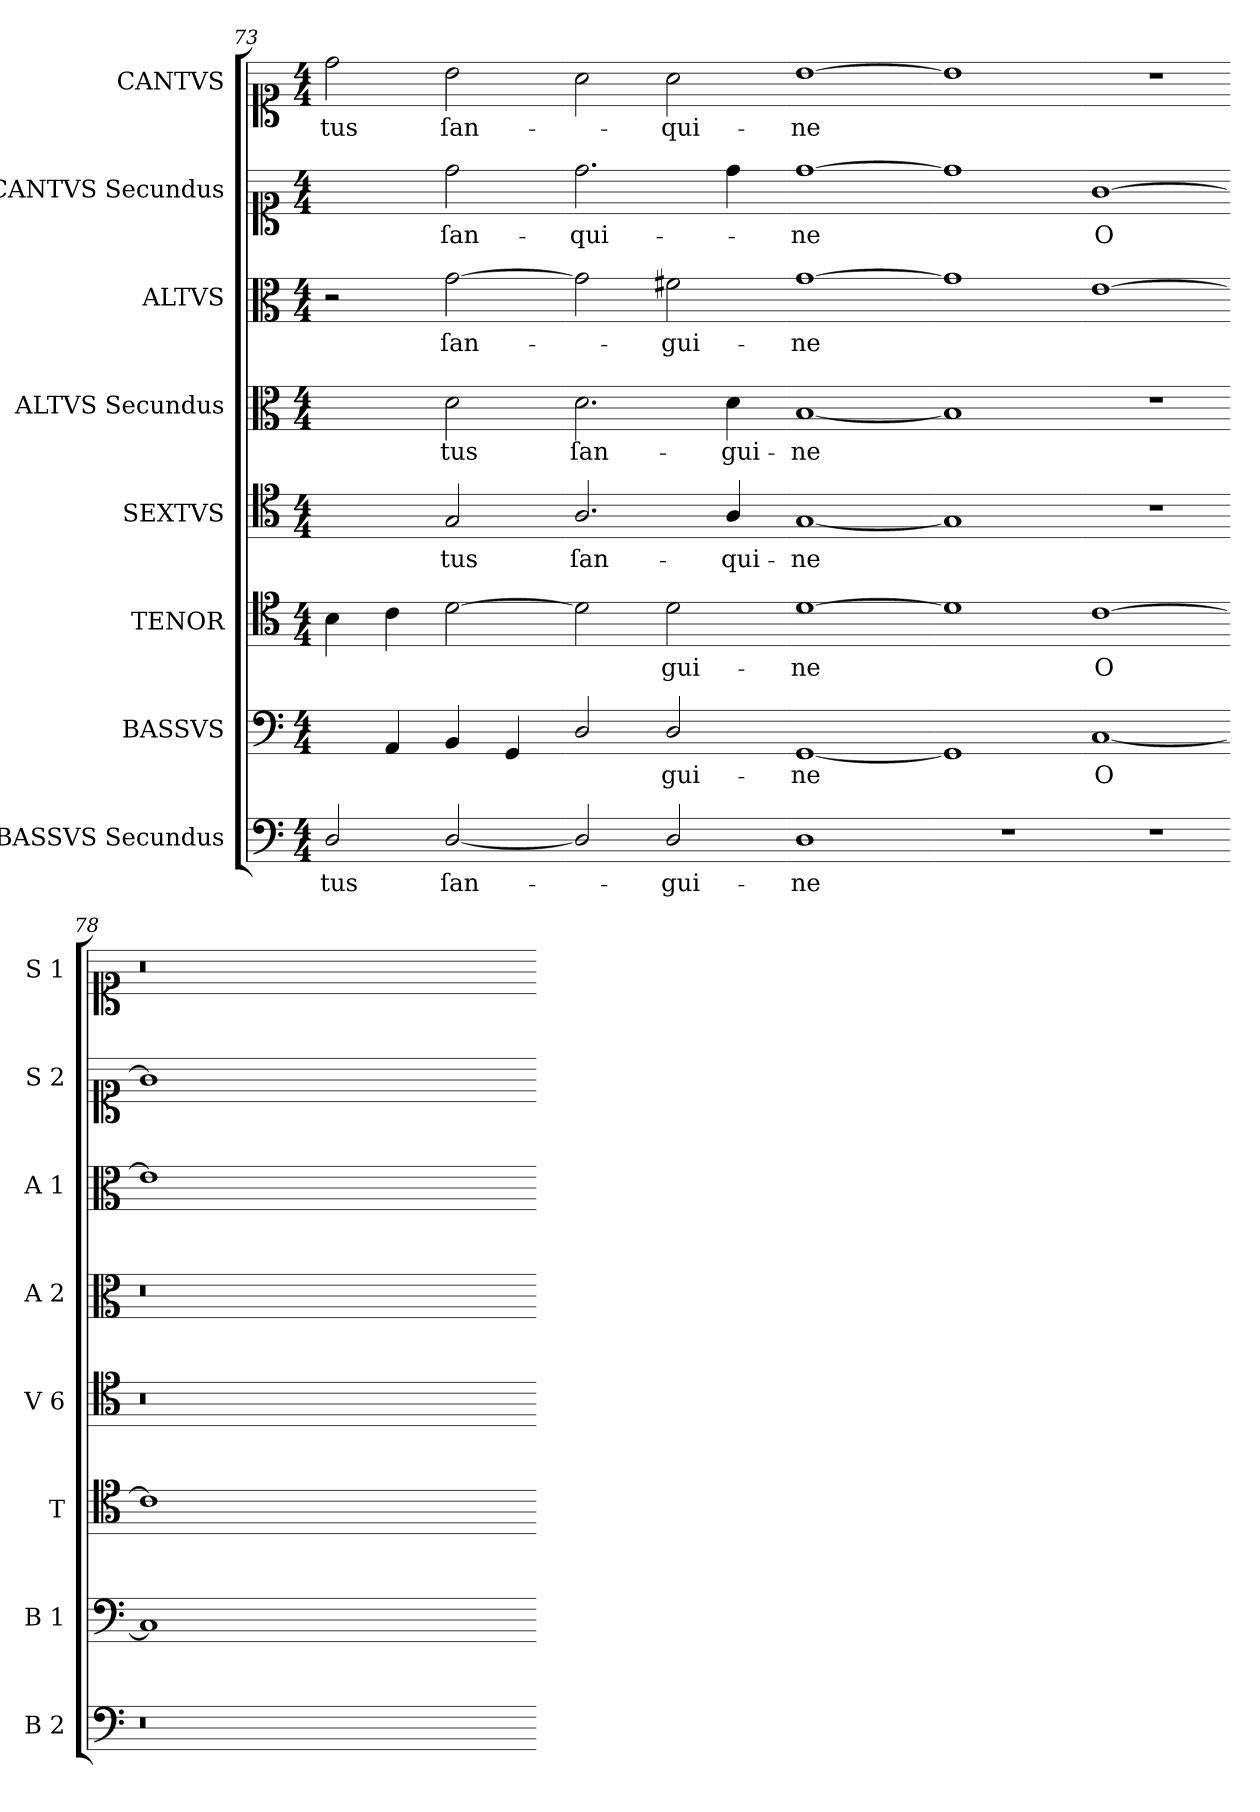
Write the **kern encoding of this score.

**kern	**text	**kern	**text	**kern	**text	**kern	**text	**kern	**text	**kern	**text	**kern	**text	**kern	**text
*part8	*part8	*part7	*part7	*part6	*part6	*part5	*part5	*part4	*part4	*part3	*part3	*part2	*part2	*part1	*part1
*staff8	*staff8	*staff7	*staff7	*staff6	*staff6	*staff5	*staff5	*staff4	*staff4	*staff3	*staff3	*staff2	*staff2	*staff1	*staff1
*I"BASSVS Secundus	*	*I"BASSVS	*	*I"TENOR	*	*I"SEXTVS	*	*I"ALTVS Secundus	*	*I"ALTVS	*	*I"CANTVS Secundus	*	*I"CANTVS	*
*I'B 2	*	*I'B 1	*	*I'T	*	*I'V 6	*	*I'A 2	*	*I'A 1	*	*I'S 2	*	*I'S 1	*
*clefF4	*	*clefF4	*	*clefC4	*	*clefC4	*	*clefC3	*	*clefC3	*	*clefC1	*	*clefC1	*
*k[]	*	*k[]	*	*k[]	*	*k[]	*	*k[]	*	*k[]	*	*k[]	*	*k[]	*
*M4/4	*	*M4/4	*	*M4/4	*	*M4/4	*	*M4/4	*	*M4/4	*	*M4/4	*	*M4/4	*
=73	=73	=73	=73	=73	=73	=73	=73	=73	=73	=73	=73	=73	=73	=73	=73
2D/	-tus	4ryy	.	4B\	.	2ryy	.	2ryy	.	2r	.	2ryy	.	2dd\	-tus
.	.	4AA/	.	4c\	.	.	.	.	.	.	.	.	.	.	.
[2D/	ſan-	4BB/	.	[2d\	.	2G/	-tus	2d\	-tus	[2g\	ſan-	2dd\	ſan-	2b\	ſan-
.	.	4GG/	.	.	.	.	.	.	.	.	.	.	.	.	.
=74-	=74-	=74-	=74-	=74-	=74-	=74-	=74-	=74-	=74-	=74-	=74-	=74-	=74-	=74-	=74-
2D/]	.	2D/	.	2d\]	.	2.A/	ſan-	2.d\	ſan-	2g\]	.	2.dd\	-qui-	2a\	.
2D/	-gui-	2D/	-gui-	2d\	-gui-	.	.	.	.	2f#X\	-gui-	.	.	2a\	-qui-
.	.	.	.	.	.	4A/	-qui-	4d\	-gui-	.	.	4dd\	.	.	.
=75-	=75-	=75-	=75-	=75-	=75-	=75-	=75-	=75-	=75-	=75-	=75-	=75-	=75-	=75-	=75-
1D	-ne	[1GG	-ne	[1d	-ne	[1G	-ne	[1B	-ne	[1g	-ne	[1dd	-ne	[1b	-ne
=76-	=76-	=76-	=76-	=76-	=76-	=76-	=76-	=76-	=76-	=76-	=76-	=76-	=76-	=76-	=76-
1r	.	1GG]	.	1d]	.	1G]	.	1B]	.	1g]	.	1dd]	.	1b]	.
=77-	=77-	=77-	=77-	=77-	=77-	=77-	=77-	=77-	=77-	=77-	=77-	=77-	=77-	=77-	=77-
1r	.	[1C	O	[1c	O	1r	.	1r	.	[1e	.	[1g	O	1r	.
=78-	=78-	=78-	=78-	=78-	=78-	=78-	=78-	=78-	=78-	=78-	=78-	=78-	=78-	=78-	=78-
0.r	.	1C]	.	1c]	.	0.r	.	0.r	.	1e]	.	1g]	.	0.r	.
.	.	0ryy	.	0ryy	.	.	.	.	.	0ryy	.	0ryy	.	.	.
=-	=-	=-	=-	=-	=-	=-	=-	=-	=-	=-	=-	=-	=-	=-	=-
*-	*-	*-	*-	*-	*-	*-	*-	*-	*-	*-	*-	*-	*-	*-	*-
